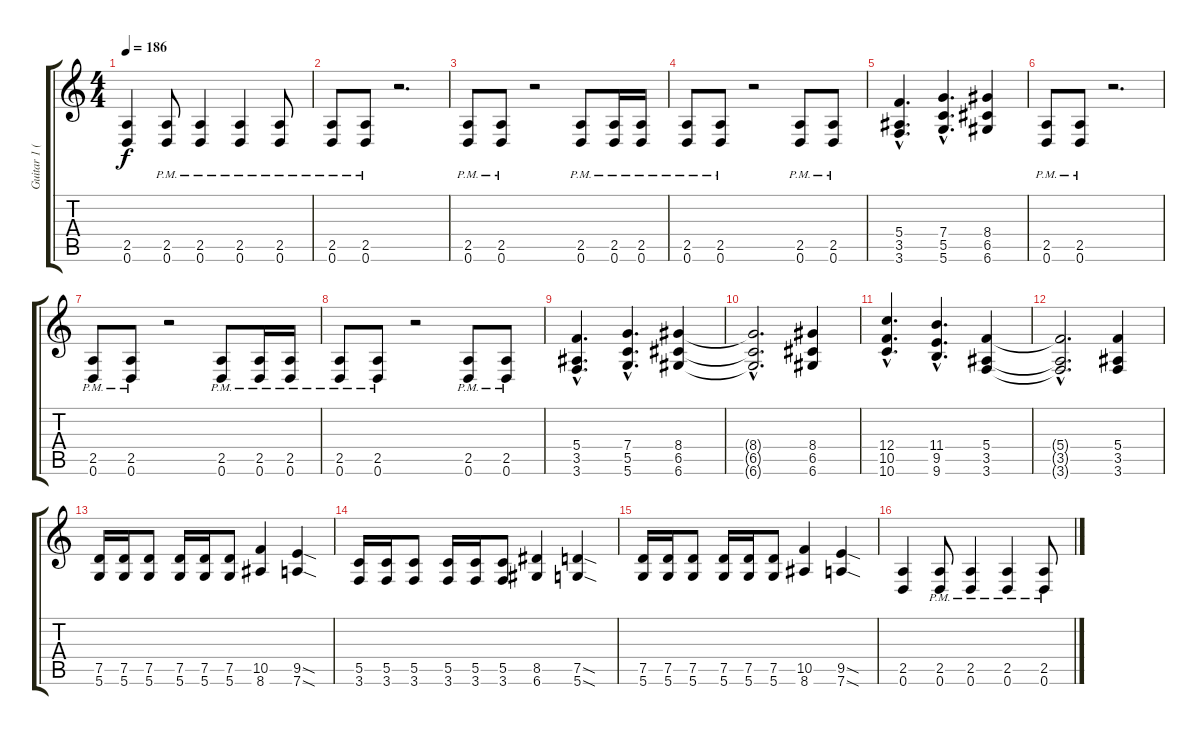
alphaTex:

\track ("Guitar 1 (Post)" "Guitar 1 (") {instrument distortionguitar}
\staff {score tabs}
\tuning (D4 A3 F3 C3 G2 D2) {hide}
\ts (4 4)
\tempo 186
\clef g2
\ks c
(2.5 0.6).4{dy f} (2.5{pm} 0.6{pm}).8 (2.5{pm} 0.6{pm}).4 (2.5{pm} 0.6{pm}).4 (2.5{pm} 0.6{pm}).8 |
(2.5{pm} 0.6{pm}).8 (2.5{pm} 0.6{pm}).8 r.2{d} |
(2.5{pm} 0.6{pm}).8 (2.5{pm} 0.6{pm}).8 r.2 (2.5{pm} 0.6{pm}).8 (2.5{pm} 0.6{pm}).16 (2.5{pm} 0.6{pm}).16 |
(2.5{pm} 0.6{pm}).8 (2.5{pm} 0.6{pm}).8 r.2 (2.5{pm} 0.6{pm}).8 (2.5{pm} 0.6{pm}).8 |
(5.4{hac} 3.5{hac} 3.6{hac}).4{d} (7.4{hac} 5.5{hac} 5.6{hac}).4{d} (8.4 6.5 6.6).4 |
(2.5{pm} 0.6{pm}).8 (2.5{pm} 0.6{pm}).8 r.2{d} |
(2.5{pm} 0.6{pm}).8 (2.5{pm} 0.6{pm}).8 r.2 (2.5{pm} 0.6{pm}).8 (2.5{pm} 0.6{pm}).16 (2.5{pm} 0.6{pm}).16 |
(2.5{pm} 0.6{pm}).8 (2.5{pm} 0.6{pm}).8 r.2 (2.5{pm} 0.6{pm}).8 (2.5{pm} 0.6{pm}).8 |
(5.4{hac} 3.5{hac} 3.6{hac}).4{d} (7.4{hac} 5.5{hac} 5.6{hac}).4{d} (8.4 6.5 6.6).4 |
(8.4{hac t} 6.5{hac t} 6.6{hac t}).2{d} (8.4 6.5 6.6).4 |
(12.4{hac} 10.5{hac} 10.6{hac}).4{d} (11.4{hac} 9.5{hac} 9.6{hac}).4{d} (5.4 3.5 3.6).4 |
(5.4{hac t} 3.5{hac t} 3.6{hac t}).2{d} (5.4 3.5 3.6).4 |
(7.5 5.6).16 (7.5 5.6).16 (7.5 5.6).8 (7.5 5.6).16 (7.5 5.6).16 (7.5 5.6).8 (10.5 8.6).4 (9.5{sod} 7.6{sod}).4 |
(5.5 3.6).16 (5.5 3.6).16 (5.5 3.6).8 (5.5 3.6).16 (5.5 3.6).16 (5.5 3.6).8 (8.5 6.6).4 (7.5{sod} 5.6{sod}).4 |
(7.5 5.6).16 (7.5 5.6).16 (7.5 5.6).8 (7.5 5.6).16 (7.5 5.6).16 (7.5 5.6).8 (10.5 8.6).4 (9.5{sod} 7.6{sod}).4 |
(2.5 0.6).4 (2.5{pm} 0.6{pm}).8 (2.5{pm} 0.6{pm}).4 (2.5{pm} 0.6{pm}).4 (2.5{pm} 0.6{pm}).8
